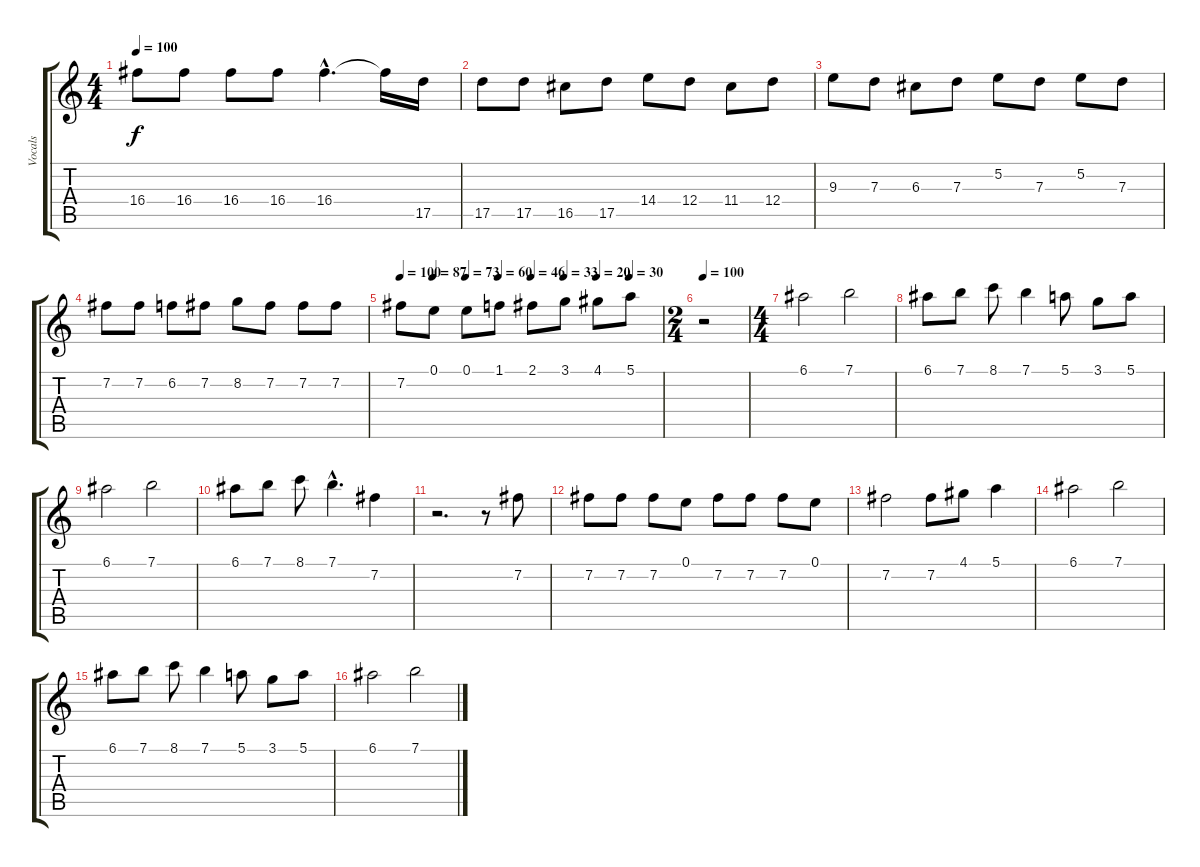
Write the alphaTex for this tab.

\track ("Vocals" "Vocals") {instrument acousticguitarnylon}
\staff {score tabs}
\tuning (E4 B3 G3 D3 A2 E2) {hide}
\ts (4 4)
\tempo 100
\clef g2
\ks c
16.4.8{dy f} 16.4.8 16.4.8 16.4.8 16.4{hac}.4{d} 16.4{t}.16 17.5.16 |
17.5.8 17.5.8 16.5.8 17.5.8 14.4.8 12.4.8 11.4.8 12.4.8 |
9.3.8 7.3.8 6.3.8 7.3.8 5.2.8 7.3.8 5.2.8 7.3.8 |
7.2.8 7.2.8 6.2.8 7.2.8 8.2.8 7.2.8 7.2.8 7.2.8 |
\tempo 100
\tempo (87 0.125)
\tempo (73 0.25)
\tempo (60 0.375)
\tempo (46 0.5)
\tempo (33 0.625)
\tempo (20 0.75)
\tempo (30 0.875)
7.2.8 0.1.8 0.1.8 1.1.8 2.1.8 3.1.8 4.1.8 5.1.8 |
\ts (2 4)
\tempo 100
r.2 |
\ts (4 4)
6.1.2 7.1.2 |
6.1.8 7.1.8 8.1.8 7.1.4 5.1.8 3.1.8 5.1.8 |
6.1.2 7.1.2 |
6.1.8 7.1.8 8.1.8 7.1{hac}.4{d} 7.2.4 |
r.2{d} r.8 7.2.8 |
7.2.8 7.2.8 7.2.8 0.1.8 7.2.8 7.2.8 7.2.8 0.1.8 |
7.2.2 7.2.8 4.1.8 5.1.4 |
6.1.2 7.1.2 |
6.1.8 7.1.8 8.1.8 7.1.4 5.1.8 3.1.8 5.1.8 |
6.1.2 7.1.2
